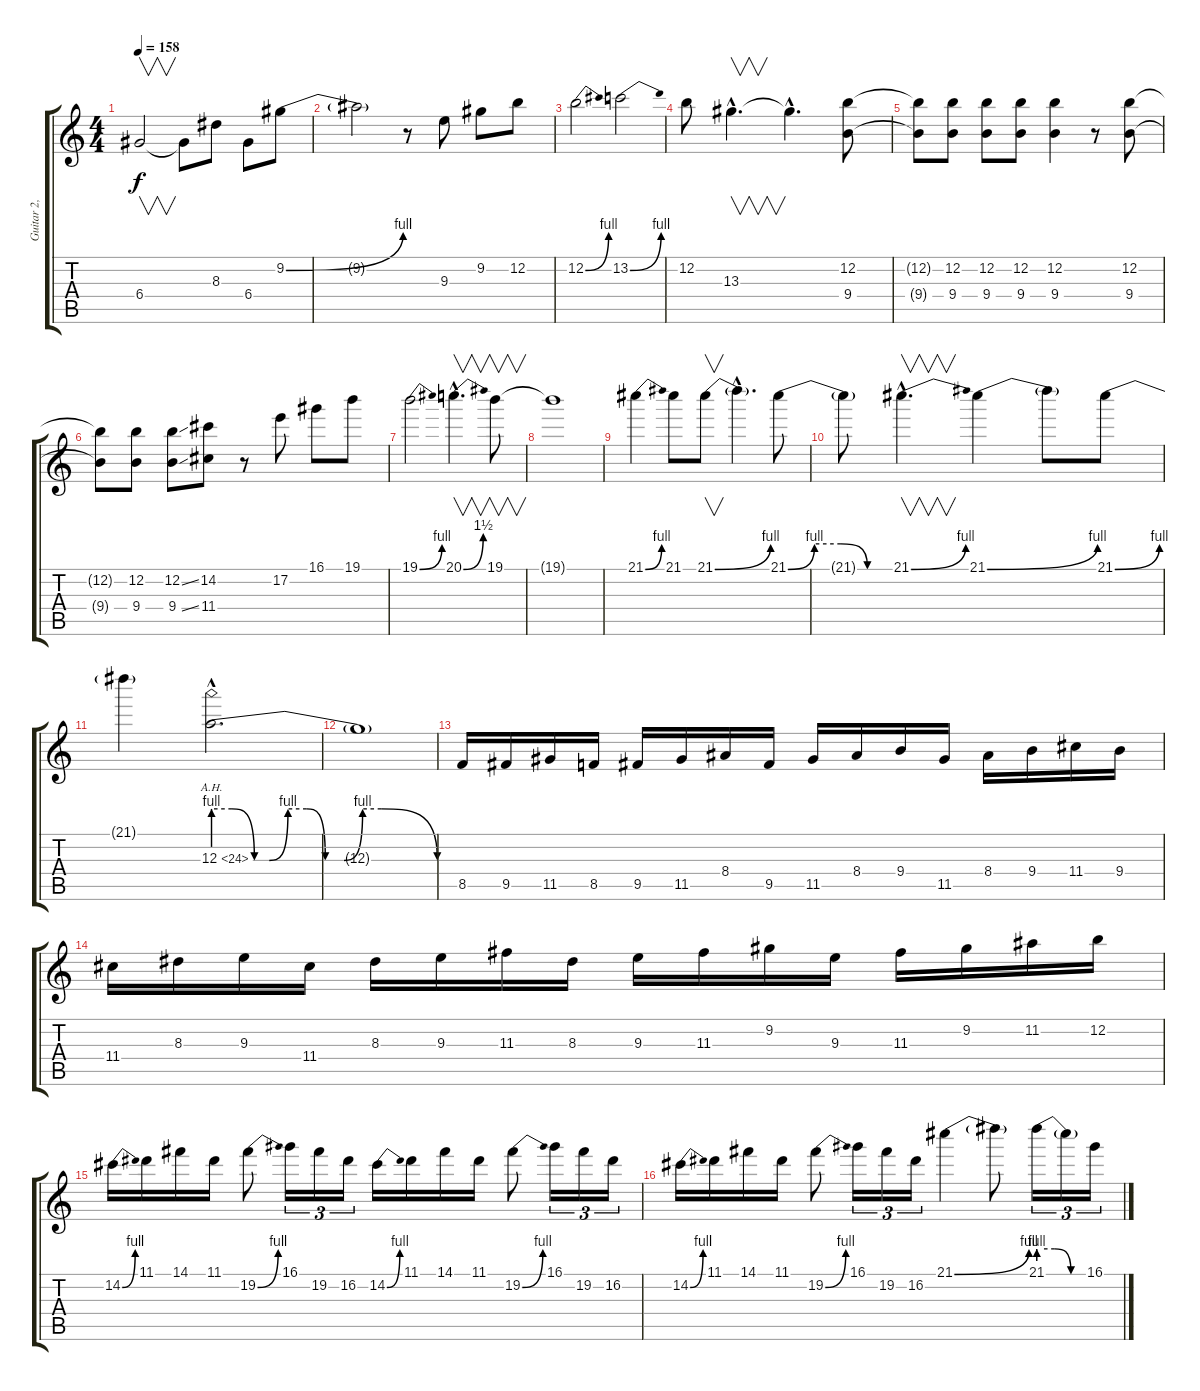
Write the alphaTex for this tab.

\track ("Guitar 2, Dime" "Guitar 2, ") {instrument overdrivenguitar}
\staff {score tabs}
\tuning (E4 B3 G3 D3 A2 E2) {hide}
\ts (4 4)
\tempo 158
\clef g2
\ks c
6.4.2{v dy f} 6.4{t}.8 8.3.8 6.4.8 9.2{be (bend 0 0 60 4)}.8 |
9.2{t}.2 r.8 9.3.8 9.2.8 12.2.8 |
12.2{be (bend 0 0 60 4)}.2 13.2{be (bend 0 0 60 4)}.2 |
12.2.8 13.3{hac}.4{v d} 13.3{hac t}.4{d} (12.2 9.4).8 |
(12.2{t} 9.4{t}).8 (12.2 9.4).8 (12.2 9.4).8 (12.2 9.4).8 (12.2 9.4).4 r.8 (12.2 9.4).8 |
(12.2{t} 9.4{t}).8 (12.2 9.4).8 (12.2{ss} 9.4{ss}).8 (14.2 11.4).8 r.8 17.2.8 16.1.8 19.1.8 |
19.1{be (bend 0 0 60 4)}.2 20.1{be (bend 0 0 60 6) hac}.4{v d} 19.1.8{v} |
19.1{t}.1 |
21.1{be (bend 0 0 60 4)}.4 21.1.8 21.1{be (bend 0 0 60 4)}.8{v} 21.1{hac t}.4{d} 21.1{be (custom 0 0 15 4 30 4 45 0 60 0)}.8 |
21.1{t}.8 21.1{be (bend 0 0 60 4) hac}.4{v d} 21.1{be (bend 0 0 60 4)}.4 21.1{t}.8 21.1{be (bend 0 0 60 4)}.8 |
21.1{t}.4 12.3{be (custom 0 4 5 4 11 0 15 0 20 4 25 4 30 0 35 0 40 4 45 4 60 0) ah 12 hac}.2{d} |
12.3{t}.1 |
8.5.16 9.5.16 11.5.16 8.5.16 9.5.16 11.5.16 8.4.16 9.5.16 11.5.16 8.4.16 9.4.16 11.5.16 8.4.16 9.4.16 11.4.16 9.4.16 |
11.4.16 8.3.16 9.3.16 11.4.16 8.3.16 9.3.16 11.3.16 8.3.16 9.3.16 11.3.16 9.2.16 9.3.16 11.3.16 9.2.16 11.2.16 12.2.16 |
14.2{be (bend 0 0 60 4)}.16 11.1.16 14.1.16 11.1.16 19.2{be (bend 0 0 60 4)}.8 16.1.16{tu (3 2)} 19.2.16{tu (3 2)} 16.2.16{tu (3 2)} 14.2{be (bend 0 0 60 4)}.16 11.1.16 14.1.16 11.1.16 19.2{be (bend 0 0 60 4)}.8 16.1.16{tu (3 2)} 19.2.16{tu (3 2)} 16.2.16{tu (3 2)} |
14.2{be (bend 0 0 60 4)}.16 11.1.16 14.1.16 11.1.16 19.2{be (bend 0 0 60 4)}.8 16.1.16{tu (3 2)} 19.2.16{tu (3 2)} 16.2.16{tu (3 2)} 21.1{be (bend 0 0 60 4)}.4 21.1{t}.8 21.1{be (custom 0 4 20 4 40 0 60 0)}.16{tu (3 2)} 21.1{t}.16{tu (3 2)} 16.1.16{tu (3 2)}
